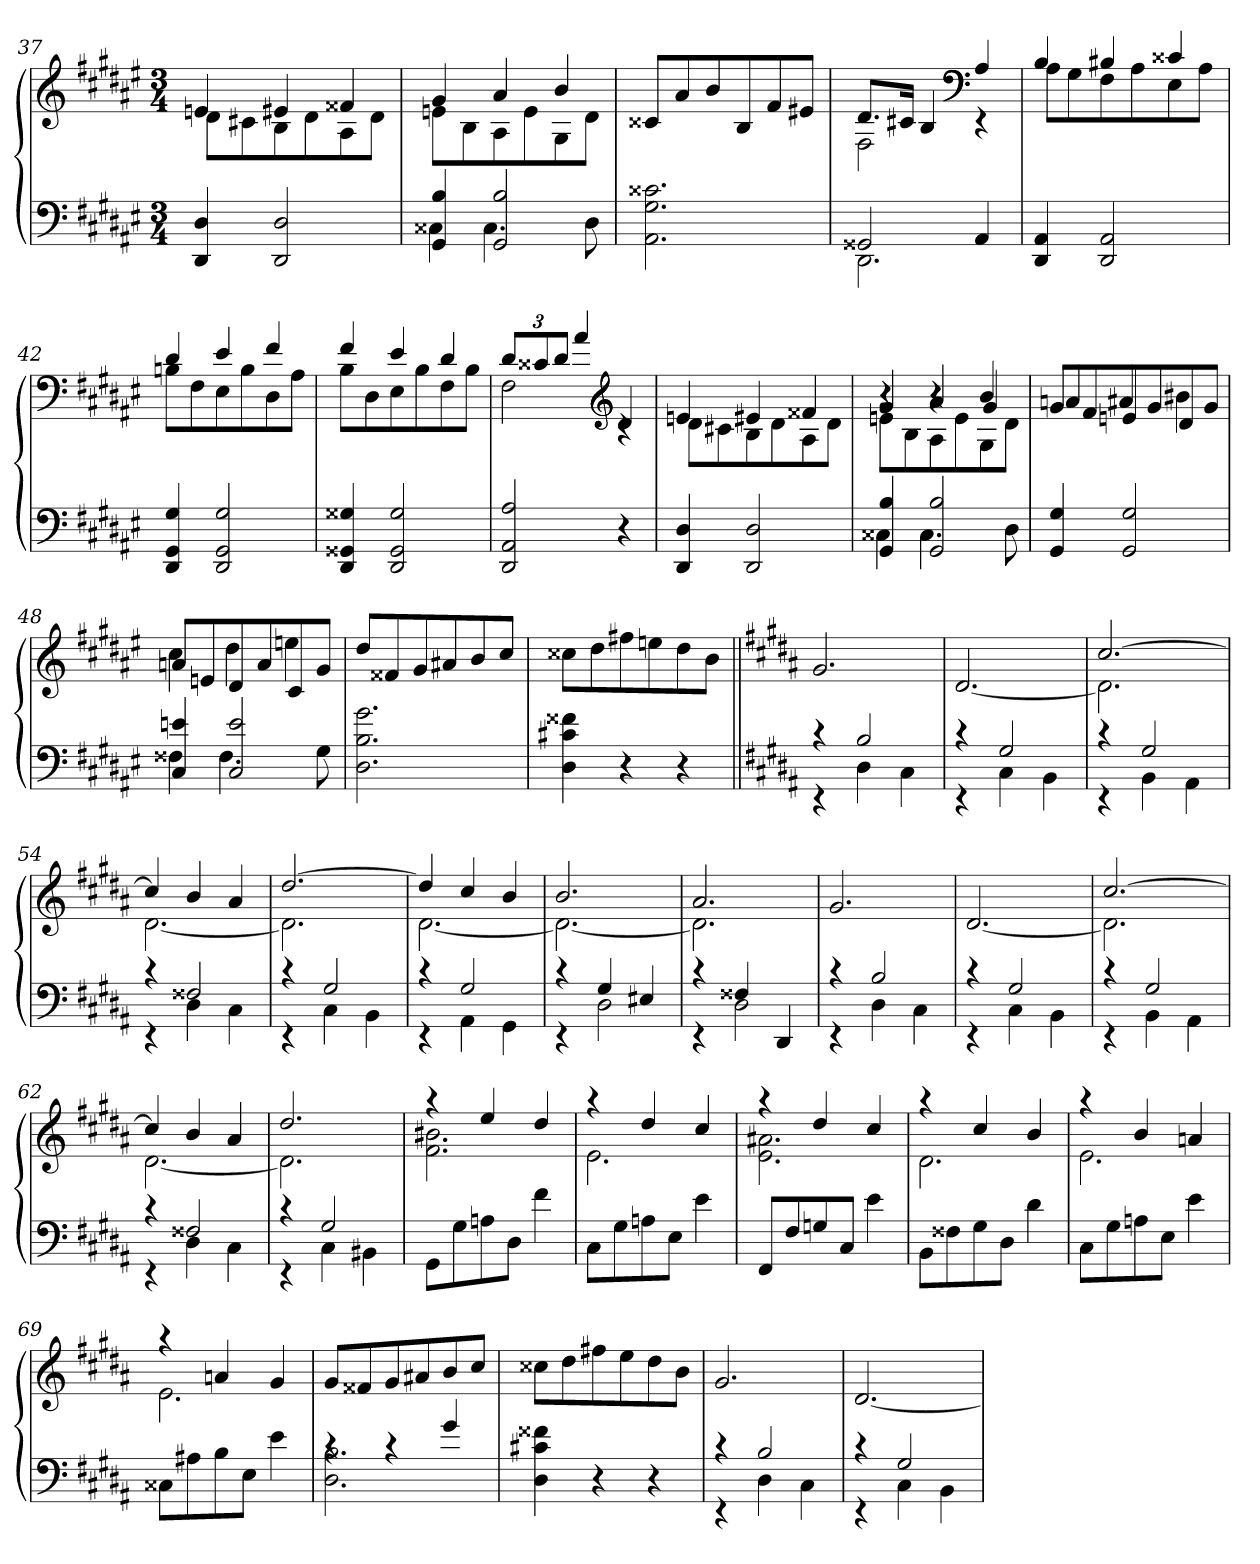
**kern	**kern
*part1	*part1
*staff2	*staff1
*clefF4	*clefG2
*k[f#c#g#d#a#e#]	*k[f#c#g#d#a#e#]
*d#:	*d#:
*M3/4	*M3/4
=37	=37
*	*^
4DD# 4D#	4en	8d#L
.	.	8c#X
2DD# 2D#	4e#X	8B
.	.	8d#
.	4f##X	8A#
.	.	8d#J
=38	=38	=38
*^	*	*
4GG# 4B	4C##X	4g#	8enL
.	.	.	8B
2GG# 2B	4.C##	4a#	8A#
.	.	.	8e
.	.	4b	8G#
.	8D#	.	8d#J
*v	*v	*	*
*	*v	*v
=39	=39
2.AA# 2.G# 2.c##X	8c##XL
.	8a#
.	8b
.	8B
.	8f#
.	8e#XJ
=40	=40
*^	*^
2GG##X	2.DD#	8.d#L	2F#
.	.	16c#XJk	.
.	.	4B	.
*	*	*clefF4	*
4AA#	.	4A#	4rEE
*v	*v	*	*
=41	=41	=41
4DD# 4AA#	4B	8A#L
.	.	8G#
2DD# 2AA#	4B#X	8F#
.	.	8A#
.	4c##X	8E#
.	.	8A#J
=42	=42	=42
4DD# 4GG# 4G#	4d#	8BnL
.	.	8F#
2DD# 2GG# 2G#	4e#	8E#
.	.	8B
.	4f#	8D#
.	.	8A#J
=43	=43	=43
4DD# 4GG##X 4G##X	4f#	8BL
.	.	8D#
2DD# 2GG## 2G##	4e#	8E#
.	.	8B
.	4d#	8F#
.	.	8BJ
=44	=44	=44
2DD# 2AA# 2A#	12d#L	2F#
.	12c##X	.
.	12d#J	.
.	4a#	.
*	*clefG2	*
4r	4d#	4rc
=45	=45	=45
4DD# 4D#	4en	8d#L
.	.	8c#X
2DD# 2D#	4e#X	8B
.	.	8d#
.	4f##X	8A#
.	.	8d#J
=46	=46	=46
*^	*	*^
4GG# 4B	4C##X	4g#	8enL	4r
.	.	.	8B	.
2GG# 2B	4.C##	4a#	8A#	4r
.	.	.	8e	.
.	.	4b	8G#	4g#/
.	8D#	.	8d#J	.
*v	*v	*	*	*
*	*	*v	*v
=47	=47	=47
4GG# 4G#	8g#L	4an/
.	8f#	.
2GG# 2G#	8en	4a#X/
.	8g#	.
.	8d#	4b#X\
.	8g#J	.
=48	=48	=48
*^	*	*
4C# 4en	4F##X	8anL	4cc#\
.	.	8en	.
2C# 2e	4.F##	8d#	4dd#\
.	.	8a	.
.	.	8c#	4een\
.	8G#	8g#J	.
*v	*v	*	*
*	*v	*v
=49	=49
2.D# 2.B 2.g#	8dd#L
.	8f##X
.	8g#
.	8a#X
.	8b
.	8cc#J
=50	=50
4D# 4c#X 4f##X	8cc##XL
.	8dd#
4r	8ff#X
.	8een
4r	8dd#
.	8bJ
=51||	=51||
*k[f#c#g#d#a#]	*k[f#c#g#d#a#]
*^	*
4rc	4rEE	2.g#
2B	4D#	.
.	4C#	.
=52	=52	=52
4rc	4rEE	[2.d#
2G#	4C#	.
.	4BB	.
=53	=53	=53
*	*	*^
4rc	4rEE	[2.cc#	2.d#]
2G#	4BB	.	.
.	4AA#	.	.
=54	=54	=54	=54
4rc	4rEE	4cc#]	[2.d#
2F##X	4D#	4b	.
.	4C#	4a#	.
=55	=55	=55	=55
4rc	4rEE	[2.dd#	2.d#]
2G#	4C#	.	.
.	4BB	.	.
=56	=56	=56	=56
4rc	4rEE	4dd#]	[2.d#
2G#	4AA#	4cc#	.
.	4GG#	4b	.
=57	=57	=57	=57
4rc	4rEE	2.b	2.d#_
4G#	2D#	.	.
4E#X	.	.	.
=58	=58	=58	=58
4rc	4rEE	2.a#	2.d#]
4F##X	2D#	.	.
4DD#	.	.	.
*	*	*v	*v
=59	=59	=59
4rc	4rEE	2.g#
2B	4D#	.
.	4C#	.
=60	=60	=60
4rc	4rEE	[2.d#
2G#	4C#	.
.	4BB	.
=61	=61	=61
*	*	*^
4rc	4rEE	[2.cc#	2.d#]
2G#	4BB	.	.
.	4AA#	.	.
=62	=62	=62	=62
4rc	4rEE	4cc#]	[2.d#
2F##X	4D#	4b	.
.	4C#	4a#	.
=63	=63	=63	=63
4rc	4rEE	2.dd#	2.d#]
2G#	4C#	.	.
.	4BB#X	.	.
*v	*v	*	*
=64	=64	=64
8GG#L	4raa	2.f# 2.b#X
8G#	.	.
8An	4ee	.
8D#J	.	.
4f#	4dd#	.
=65	=65	=65
8C#L	4raa	2.e
8G#	.	.
8An	4dd#	.
8EJ	.	.
4e	4cc#	.
=66	=66	=66
8FF#L	4raa	2.e 2.a#X
8F#	.	.
8Gn	4dd#	.
8C#J	.	.
4e	4cc#	.
=67	=67	=67
8BBL	4raa	2.d#
8F##X	.	.
8G#	4cc#	.
8D#J	.	.
4d#	4b	.
=68	=68	=68
8C#L	4raa	2.e
8G#	.	.
8An	4b	.
8EJ	.	.
4e	4an	.
=69	=69	=69
8C##XL	4raa	2.e
8A#X	.	.
8B	4an	.
8EJ	.	.
4e	4g#	.
*	*v	*v
=70	=70
*^	*
4rc	2.D# 2.B	8g#L
.	.	8f##X
4rc	.	8g#
.	.	8a#X
4g#	.	8b
.	.	8cc#J
*v	*v	*
=71	=71
4D# 4c#X 4f##X	8cc##XL
.	8dd#
4r	8ff#X
.	8ee
4r	8dd#
.	8bJ
=72	=72
*^	*
4rc	4rEE	2.g#
2B	4D#	.
.	4C#	.
=73	=73	=73
4rc	4rEE	[2.d#
2G#	4C#	.
.	4BB	.
*v	*v	*
=	=
*-	*-
